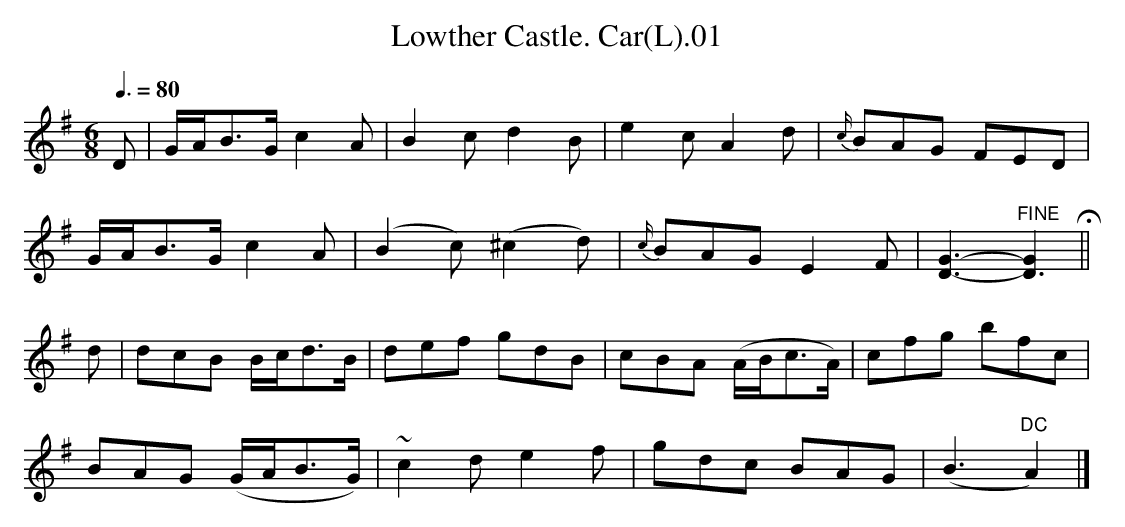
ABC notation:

X:1
T:Lowther Castle. Car(L).01
M:6/8
L:1/8
Q:3/8=80
K:Gmaj
D|G/2A/2B>G c2A|B2c d2B|e2c A2d|{c/}BAG FED|
G/2A/2B>G c2A|(B2c) (^c2d)|{c/}BAG E2F|[G3D3]-"^FINE"[G2D3]H||
d|dcB B/2c/2d>B|def gdB|cBA (A/2B/2c>A)|cfg bfc|
BAG (G/2A/2B>G)|~c2d e2f|gdc BAG|(B3 "^DC"A2)|]
